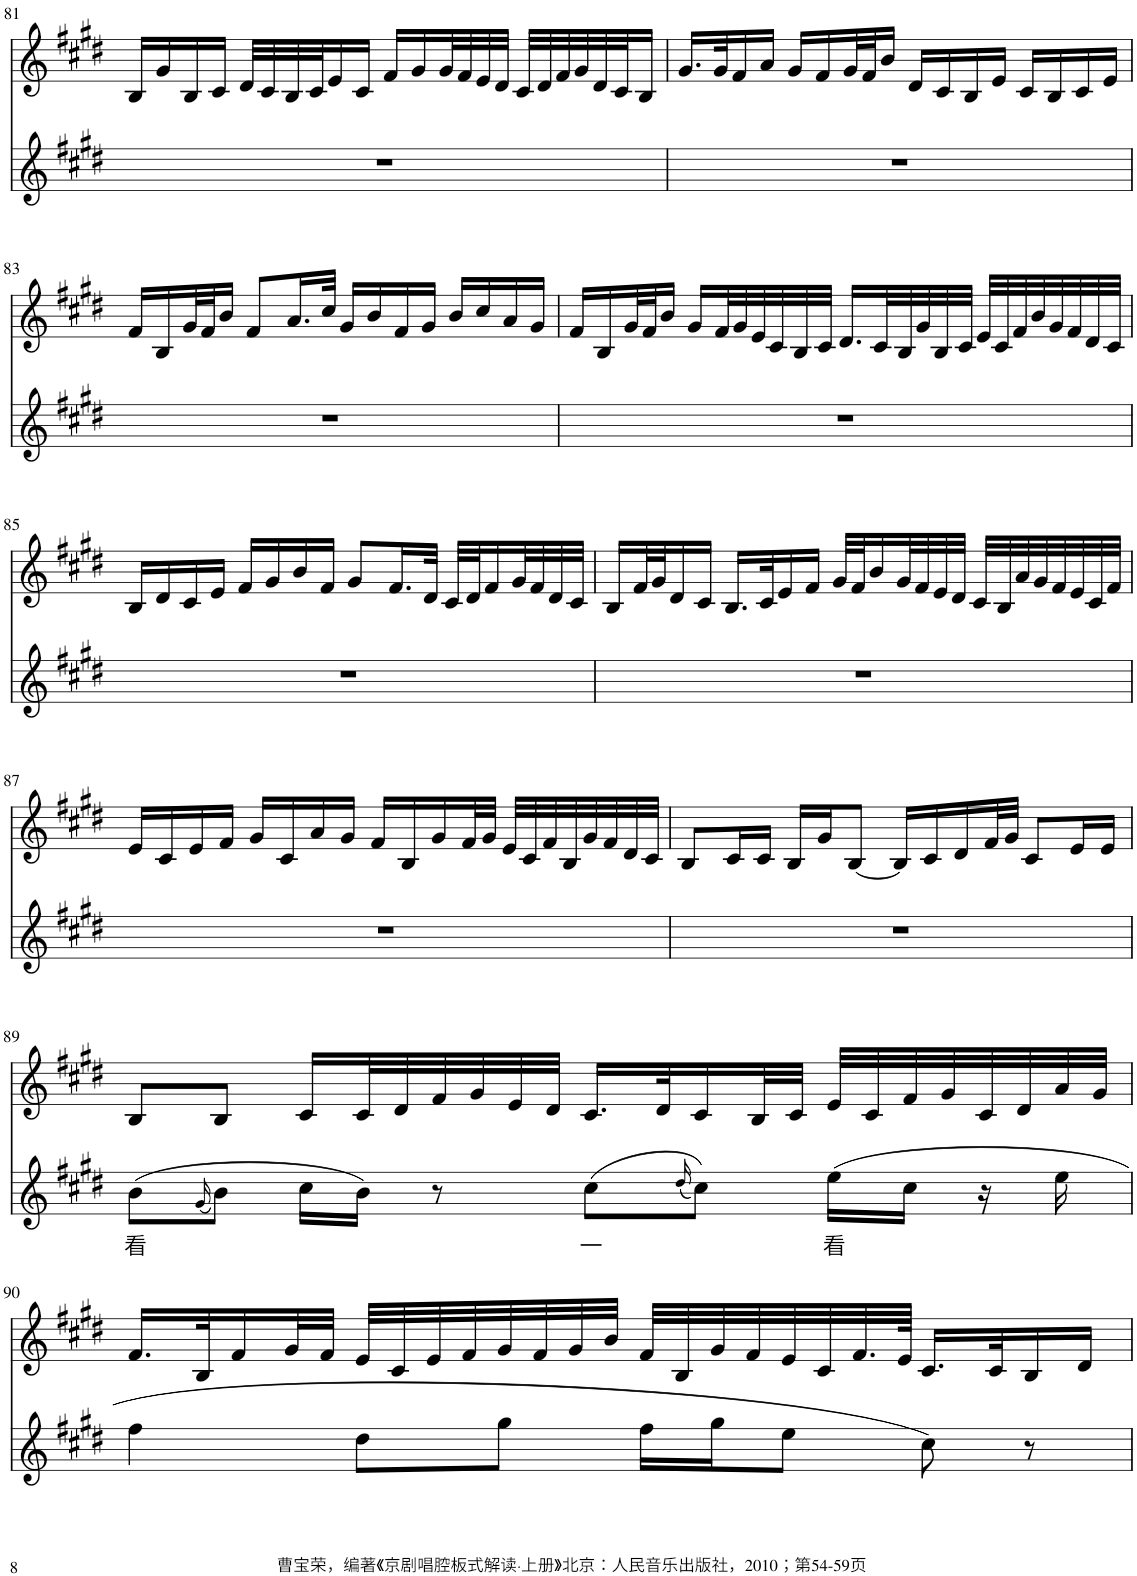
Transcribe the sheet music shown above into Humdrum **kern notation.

**kern	**text	**kern
*part2	*part2	*part1
*staff2	*staff2	*staff1
*I"Piano	*	*I"Piano
*I'Pno	*	*I'Pno
!!LO:PB:g=z
*clefG2	*	*clefG2
*k[f#c#g#d#]	*	*k[f#c#g#d#]
*M4/4	*	*M4/4
=81	=81	=81
1r	.	16B/LL
.	.	16g#/
.	.	16B/
.	.	16c#/JJ
.	.	32d#/LLL
.	.	32c#/
.	.	32B/
.	.	32c#/J
.	.	16e/
.	.	16c#/JJ
.	.	16f#/LL
.	.	16g#/
.	.	32g#/L
.	.	32f#/
.	.	32e/
.	.	32d#/JJJ
.	.	32c#/LLL
.	.	32d#/
.	.	32f#/
.	.	32g#/
.	.	32d#/
.	.	32c#/J
.	.	16B/JJ
=82	=82	=82
1r	.	16.g#/LL
.	.	32g#/K
.	.	16f#/
.	.	16a/JJ
.	.	16g#/LL
.	.	16f#/
.	.	32g#/L
.	.	32f#/J
.	.	16b/JJ
.	.	16d#/LL
.	.	16c#/
.	.	16B/
.	.	16e/JJ
.	.	16c#/LL
.	.	16B/
.	.	16c#/
.	.	16e/JJ
!!LO:LB:g=z
=83	=83	=83
1r	.	16f#/LL
.	.	16B/
.	.	32g#/L
.	.	32f#/J
.	.	16b/JJ
.	.	8f#/L
.	.	16.a/L
.	.	32cc#/JJk
.	.	16g#/LL
.	.	16b/
.	.	16f#/
.	.	16g#/JJ
.	.	16b/LL
.	.	16cc#/
.	.	16a/
.	.	16g#/JJ
=84	=84	=84
1r	.	16f#/LL
.	.	16B/
.	.	32g#/L
.	.	32f#/J
.	.	16b/JJ
.	.	16g#/LL
.	.	32f#/L
.	.	32g#/
.	.	32e/
.	.	32c#/
.	.	32B/
.	.	32c#/JJJ
.	.	16.d#/LL
.	.	32c#/L
.	.	32B/
.	.	32g#/
.	.	32B/
.	.	32c#/JJJ
.	.	32e/LLL
.	.	32c#/
.	.	32f#/
.	.	32b/
.	.	32g#/
.	.	32f#/
.	.	32d#/
.	.	32c#/JJJ
!!LO:LB:g=z
=85	=85	=85
1r	.	16B/LL
.	.	16d#/
.	.	16c#/
.	.	16e/JJ
.	.	16f#/LL
.	.	16g#/
.	.	16b/
.	.	16f#/JJ
.	.	8g#/L
.	.	16.f#/L
.	.	32d#/JJk
.	.	32c#/LLL
.	.	32d#/J
.	.	16f#/
.	.	32g#/L
.	.	32f#/
.	.	32d#/
.	.	32c#/JJJ
=86	=86	=86
1r	.	16B/LL
.	.	32f#/L
.	.	32g#/J
.	.	16d#/
.	.	16c#/JJ
.	.	16.B/LL
.	.	32c#/K
.	.	16e/
.	.	16f#/JJ
.	.	32g#/LLL
.	.	32f#/J
.	.	16b/
.	.	32g#/L
.	.	32f#/
.	.	32e/
.	.	32d#/JJJ
.	.	32c#/LLL
.	.	32B/
.	.	32a/
.	.	32g#/
.	.	32f#/
.	.	32e/
.	.	32c#/
.	.	32f#/JJJ
!!LO:LB:g=z
=87	=87	=87
1r	.	16e/LL
.	.	16c#/
.	.	16e/
.	.	16f#/JJ
.	.	16g#/LL
.	.	16c#/
.	.	16a/
.	.	16g#/JJ
.	.	16f#/LL
.	.	16B/
.	.	16g#/
.	.	32f#/L
.	.	32g#/JJJ
.	.	32e/LLL
.	.	32c#/
.	.	32f#/
.	.	32B/
.	.	32g#/
.	.	32f#/
.	.	32d#/
.	.	32c#/JJJ
=88	=88	=88
1r	.	8B/L
.	.	16c#/L
.	.	16c#/JJ
.	.	16B/LL
.	.	16g#/J
.	.	[8B/J
.	.	16B/LL]
.	.	16c#/
.	.	16d#/
.	.	32f#/L
.	.	32g#/JJJ
.	.	8c#/L
.	.	16e/L
.	.	16e/JJ
!!LO:LB:g=z
=89	=89	=89
!	!LO:LY:b	!
(8b\L	看	8B/L
(16qg#/	.	.
8b\J)	.	8B/J
16cc#\LL	.	16c#/LL
16b\JJ)	.	32c#/L
.	.	32d#/
8r	.	32f#/
.	.	32g#/
.	.	32e/
.	.	32d#/JJJ
!	!LO:LY:b	!
(8cc#\L	一	16.c#/LL
.	.	32d#/K
(16qdd#/	.	.
8cc#\J))	.	16c#/
.	.	32B/L
.	.	32c#/JJJ
!	!LO:LY:b	!
(16ee\LL	看	32e/LLL
.	.	32c#/
16cc#\JJ	.	32f#/
.	.	32g#/
16r	.	32c#/
.	.	32d#/
16ee\	.	32a/
.	.	32g#/JJJ
!!LO:LB:g=z
=90	=90	=90
4ff#\	.	16.f#/LL
.	.	32B/K
.	.	16f#/
.	.	32g#/L
.	.	32f#/JJJ
8dd#\L	.	32e/LLL
.	.	32c#/
.	.	32e/
.	.	32f#/
8gg#\J	.	32g#/
.	.	32f#/
.	.	32g#/
.	.	32b/JJJ
16ff#\LL	.	32f#/LLL
.	.	32B/
16gg#\J	.	32g#/
.	.	32f#/
8ee\J	.	32e/
.	.	32c#/
.	.	32.f#/
.	.	64e/JJJk
8cc#\)	.	16.c#/LL
.	.	32c#/K
8r	.	16B/
.	.	16d#/JJ
=	=	=
*-	*-	*-
